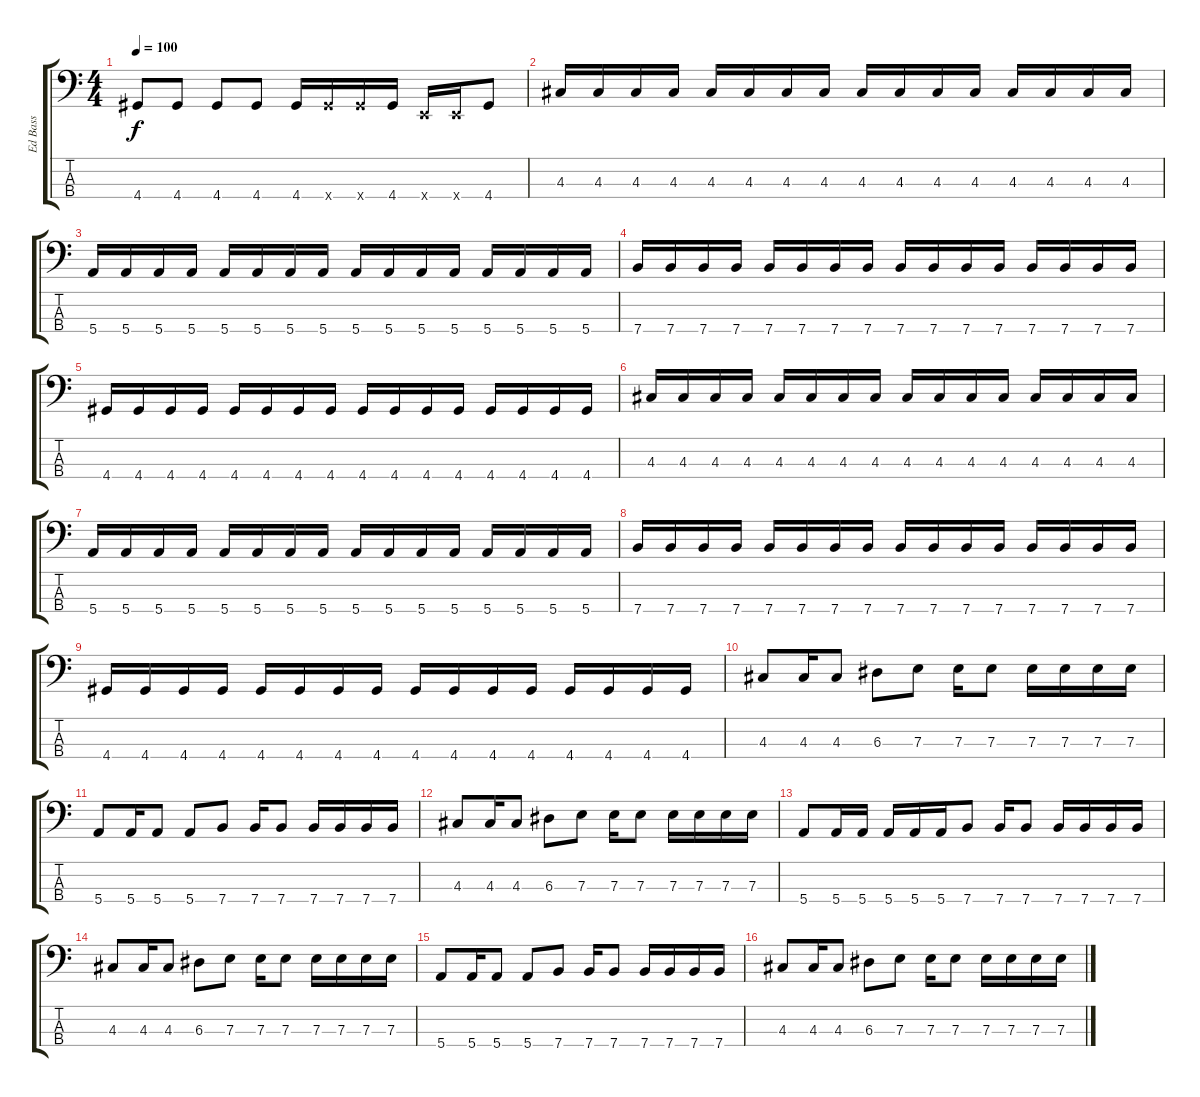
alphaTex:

\track ("Ed Bass" "Ed Bass") {instrument electricbasspick}
\staff {score tabs}
\tuning (G2 D2 A1 E1) {hide}
\ts (4 4)
\tempo 100
\clef f4
\ks c
4.4.8{dy f} 4.4.8 4.4.8 4.4.8 4.4.16 4.4{x}.16 4.4{x}.16 4.4.16 0.4{x}.16 0.4{x}.16 4.4.8 |
4.3.16 4.3.16 4.3.16 4.3.16 4.3.16 4.3.16 4.3.16 4.3.16 4.3.16 4.3.16 4.3.16 4.3.16 4.3.16 4.3.16 4.3.16 4.3.16 |
5.4.16 5.4.16 5.4.16 5.4.16 5.4.16 5.4.16 5.4.16 5.4.16 5.4.16 5.4.16 5.4.16 5.4.16 5.4.16 5.4.16 5.4.16 5.4.16 |
7.4.16 7.4.16 7.4.16 7.4.16 7.4.16 7.4.16 7.4.16 7.4.16 7.4.16 7.4.16 7.4.16 7.4.16 7.4.16 7.4.16 7.4.16 7.4.16 |
4.4.16 4.4.16 4.4.16 4.4.16 4.4.16 4.4.16 4.4.16 4.4.16 4.4.16 4.4.16 4.4.16 4.4.16 4.4.16 4.4.16 4.4.16 4.4.16 |
4.3.16 4.3.16 4.3.16 4.3.16 4.3.16 4.3.16 4.3.16 4.3.16 4.3.16 4.3.16 4.3.16 4.3.16 4.3.16 4.3.16 4.3.16 4.3.16 |
5.4.16 5.4.16 5.4.16 5.4.16 5.4.16 5.4.16 5.4.16 5.4.16 5.4.16 5.4.16 5.4.16 5.4.16 5.4.16 5.4.16 5.4.16 5.4.16 |
7.4.16 7.4.16 7.4.16 7.4.16 7.4.16 7.4.16 7.4.16 7.4.16 7.4.16 7.4.16 7.4.16 7.4.16 7.4.16 7.4.16 7.4.16 7.4.16 |
4.4.16 4.4.16 4.4.16 4.4.16 4.4.16 4.4.16 4.4.16 4.4.16 4.4.16 4.4.16 4.4.16 4.4.16 4.4.16 4.4.16 4.4.16 4.4.16 |
4.3.8 4.3.16 4.3.8 6.3.8 7.3.8 7.3.16 7.3.8 7.3.16 7.3.16 7.3.16 7.3.16 |
5.4.8 5.4.16 5.4.8 5.4.8 7.4.8 7.4.16 7.4.8 7.4.16 7.4.16 7.4.16 7.4.16 |
4.3.8 4.3.16 4.3.8 6.3.8 7.3.8 7.3.16 7.3.8 7.3.16 7.3.16 7.3.16 7.3.16 |
5.4.8 5.4.16 5.4.16 5.4.16 5.4.16 5.4.16 7.4.8 7.4.16 7.4.8 7.4.16 7.4.16 7.4.16 7.4.16 |
4.3.8 4.3.16 4.3.8 6.3.8 7.3.8 7.3.16 7.3.8 7.3.16 7.3.16 7.3.16 7.3.16 |
5.4.8 5.4.16 5.4.8 5.4.8 7.4.8 7.4.16 7.4.8 7.4.16 7.4.16 7.4.16 7.4.16 |
4.3.8 4.3.16 4.3.8 6.3.8 7.3.8 7.3.16 7.3.8 7.3.16 7.3.16 7.3.16 7.3.16
